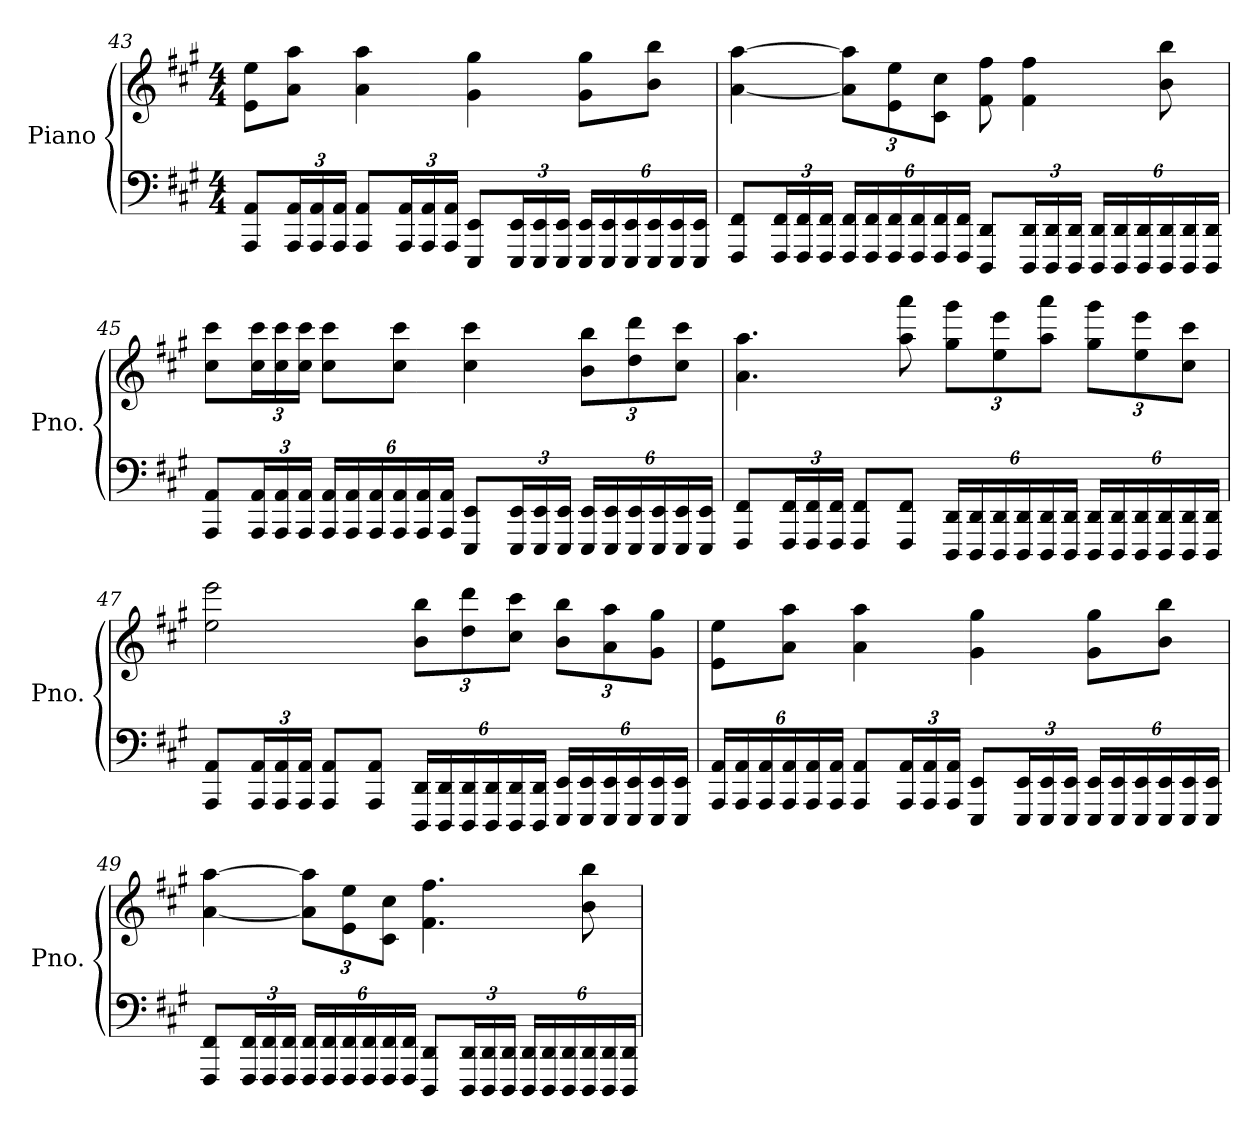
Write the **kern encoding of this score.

**kern	**kern
*part1	*part1
*staff2	*staff1
*I"Piano	*
*I'Pno.	*
*clefF4	*clefG2
*k[f#c#g#]	*k[f#c#g#]
*M4/4	*M4/4
=43	=43
8AAA/ 8AA/L	8e\ 8ee\L
*Xbrackettup	*
24AAA/ 24AA/L	8a\ 8aa\J
24AAA/ 24AA/	.
24AAA/ 24AA/JJ	.
8AAA/ 8AA/L	4a\ 4aa\
24AAA/ 24AA/L	.
24AAA/ 24AA/	.
24AAA/ 24AA/JJ	.
8EEE/ 8EE/L	4g#\ 4gg#\
24EEE/ 24EE/L	.
24EEE/ 24EE/	.
24EEE/ 24EE/JJ	.
24EEE/ 24EE/LL	8g#\ 8gg#\L
24EEE/ 24EE/	.
24EEE/ 24EE/	.
24EEE/ 24EE/	8b\ 8bb\J
24EEE/ 24EE/	.
24EEE/ 24EE/JJ	.
!!LO:PB:g=z
=44	=44
8FFF#/ 8FF#/L	[4a\ [4aa\
24FFF#/ 24FF#/L	.
24FFF#/ 24FF#/	.
24FFF#/ 24FF#/JJ	.
*	*Xbrackettup
24FFF#/ 24FF#/LL	12a\] 12aa\]L
24FFF#/ 24FF#/	.
24FFF#/ 24FF#/	12e\ 12ee\
24FFF#/ 24FF#/	.
24FFF#/ 24FF#/	12c#\ 12cc#\J
24FFF#/ 24FF#/JJ	.
8DDD/ 8DD/L	8f#\ 8ff#\
24DDD/ 24DD/L	4f#\ 4ff#\
24DDD/ 24DD/	.
24DDD/ 24DD/JJ	.
24DDD/ 24DD/LL	.
24DDD/ 24DD/	.
24DDD/ 24DD/	.
24DDD/ 24DD/	8b\ 8bb\
24DDD/ 24DD/	.
24DDD/ 24DD/JJ	.
=45	=45
8AAA/ 8AA/L	8cc#\ 8ccc#\L
24AAA/ 24AA/L	24cc#\ 24ccc#\L
24AAA/ 24AA/	24cc#\ 24ccc#\
24AAA/ 24AA/JJ	24cc#\ 24ccc#\JJ
24AAA/ 24AA/LL	8cc#\ 8ccc#\L
24AAA/ 24AA/	.
24AAA/ 24AA/	.
24AAA/ 24AA/	8cc#\ 8ccc#\J
24AAA/ 24AA/	.
24AAA/ 24AA/JJ	.
8EEE/ 8EE/L	4cc#\ 4ccc#\
24EEE/ 24EE/L	.
24EEE/ 24EE/	.
24EEE/ 24EE/JJ	.
24EEE/ 24EE/LL	12b\ 12bb\L
24EEE/ 24EE/	.
24EEE/ 24EE/	12dd\ 12ddd\
24EEE/ 24EE/	.
24EEE/ 24EE/	12cc#\ 12ccc#\J
24EEE/ 24EE/JJ	.
!!LO:LB:g=z
=46	=46
8FFF#/ 8FF#/L	4.a\ 4.aa\
24FFF#/ 24FF#/L	.
24FFF#/ 24FF#/	.
24FFF#/ 24FF#/JJ	.
8FFF#/ 8FF#/L	.
8FFF#/ 8FF#/J	8aa\ 8aaa\
24DDD/ 24DD/LL	12gg#\ 12ggg#\L
24DDD/ 24DD/	.
24DDD/ 24DD/	12ee\ 12eee\
24DDD/ 24DD/	.
24DDD/ 24DD/	12aa\ 12aaa\J
24DDD/ 24DD/JJ	.
24DDD/ 24DD/LL	12gg#\ 12ggg#\L
24DDD/ 24DD/	.
24DDD/ 24DD/	12ee\ 12eee\
24DDD/ 24DD/	.
24DDD/ 24DD/	12cc#\ 12ccc#\J
24DDD/ 24DD/JJ	.
=47	=47
8AAA/ 8AA/L	2ee\ 2eee\
24AAA/ 24AA/L	.
24AAA/ 24AA/	.
24AAA/ 24AA/JJ	.
8AAA/ 8AA/L	.
8AAA/ 8AA/J	.
24DDD/ 24DD/LL	12b\ 12bb\L
24DDD/ 24DD/	.
24DDD/ 24DD/	12dd\ 12ddd\
24DDD/ 24DD/	.
24DDD/ 24DD/	12cc#\ 12ccc#\J
24DDD/ 24DD/JJ	.
24EEE/ 24EE/LL	12b\ 12bb\L
24EEE/ 24EE/	.
24EEE/ 24EE/	12a\ 12aa\
24EEE/ 24EE/	.
24EEE/ 24EE/	12g#\ 12gg#\J
24EEE/ 24EE/JJ	.
!!LO:LB:g=z
=48	=48
24AAA/ 24AA/LL	8e\ 8ee\L
24AAA/ 24AA/	.
24AAA/ 24AA/	.
24AAA/ 24AA/	8a\ 8aa\J
24AAA/ 24AA/	.
24AAA/ 24AA/JJ	.
8AAA/ 8AA/L	4a\ 4aa\
24AAA/ 24AA/L	.
24AAA/ 24AA/	.
24AAA/ 24AA/JJ	.
8EEE/ 8EE/L	4g#\ 4gg#\
24EEE/ 24EE/L	.
24EEE/ 24EE/	.
24EEE/ 24EE/JJ	.
24EEE/ 24EE/LL	8g#\ 8gg#\L
24EEE/ 24EE/	.
24EEE/ 24EE/	.
24EEE/ 24EE/	8b\ 8bb\J
24EEE/ 24EE/	.
24EEE/ 24EE/JJ	.
=49	=49
8FFF#/ 8FF#/L	[4a\ [4aa\
24FFF#/ 24FF#/L	.
24FFF#/ 24FF#/	.
24FFF#/ 24FF#/JJ	.
24FFF#/ 24FF#/LL	12a\] 12aa\]L
24FFF#/ 24FF#/	.
24FFF#/ 24FF#/	12e\ 12ee\
24FFF#/ 24FF#/	.
24FFF#/ 24FF#/	12c#\ 12cc#\J
24FFF#/ 24FF#/JJ	.
8DDD/ 8DD/L	4.f#\ 4.ff#\
24DDD/ 24DD/L	.
24DDD/ 24DD/	.
24DDD/ 24DD/JJ	.
24DDD/ 24DD/LL	.
24DDD/ 24DD/	.
24DDD/ 24DD/	.
24DDD/ 24DD/	8b\ 8bb\
24DDD/ 24DD/	.
24DDD/ 24DD/JJ	.
=	=
*-	*-
